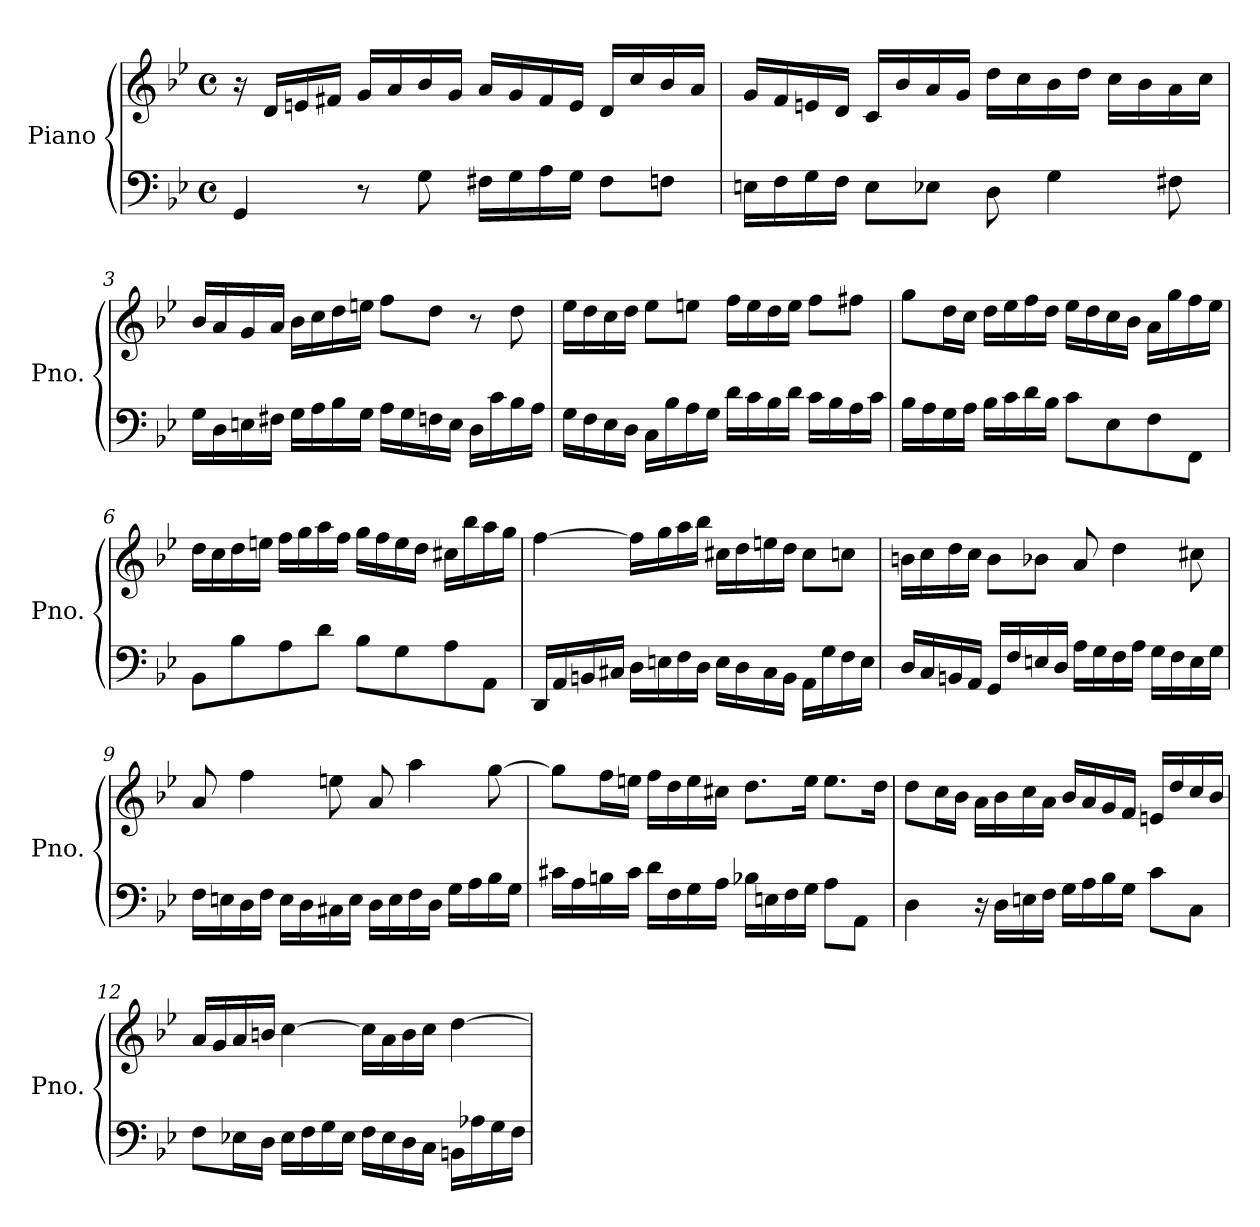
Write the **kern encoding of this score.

**kern	**kern
*part1	*part1
*staff2	*staff1
*I"Piano	*
*I'Pno.	*
*clefF4	*clefG2
*k[b-e-]	*k[b-e-]
*M4/4	*M4/4
*met(c)	*met(c)
*MM110	*MM110
=1	=1
4GG/	16r
.	16d/LL
.	16en/
.	16f#X/JJ
8r	16g/LL
.	16a/
8G\	16b-/
.	16g/JJ
16F#X\LL	16a/LL
16G\	16g/
16A\	16f#/
16G\JJ	16e/JJ
8F#\L	16d/LL
.	16cc/
8Fn\J	16b-/
.	16a/JJ
=2	=2
16En\LL	16g/LL
16F\	16f/
16G\	16en/
16F\JJ	16d/JJ
8E\L	16c/LL
.	16b-/
8E-X\J	16a/
.	16g/JJ
8D\	16dd\LL
.	16cc\
4G\	16b-\
.	16dd\JJ
.	16cc\LL
.	16b-\
8F#X\	16a\
.	16cc\JJ
=3	=3
16G\LL	16b-/LL
16D\	16a/
16En\	16g/
16F#X\JJ	16a/JJ
16G\LL	16b-\LL
16A\	16cc\
16B-\	16dd\
16G\JJ	16een\JJ
16A\LL	8ff\L
16G\	.
16Fn\	8dd\J
16E\JJ	.
16D\LL	8r
16c\	.
16B-\	8dd\
16A\JJ	.
!!LO:LB:g=z
=4	=4
16G\LL	16ee-\LL
16F\	16dd\
16E-\	16cc\
16D\JJ	16dd\JJ
16C\LL	8ee-\L
16B-\	.
16A\	8een\J
16G\JJ	.
16d\LL	16ff\LL
16c\	16ee\
16B-\	16dd\
16d\JJ	16ee\JJ
16c\LL	8ff\L
16B-\	.
16A\	8ff#X\J
16c\JJ	.
=5	=5
16B-\LL	8gg\L
16A\	.
16G\	16dd\L
16A\JJ	16cc\JJ
16B-\LL	16dd\LL
16c\	16ee-\
16d\	16ff\
16B-\JJ	16dd\JJ
8c\L	16ee-\LL
.	16dd\
8E-\	16cc\
.	16b-\JJ
8F\	16a\LL
.	16gg\
8FF\J	16ff\
.	16ee-\JJ
=6	=6
8BB-\L	16dd\LL
.	16cc\
8B-\	16dd\
.	16een\JJ
8A\	16ff\LL
.	16gg\
8d\J	16aa\
.	16ff\JJ
8B-\L	16gg\LL
.	16ff\
8G\	16ee\
.	16dd\JJ
8A\	16cc#X\LL
.	16bb-\
8AA\J	16aa\
.	16gg\JJ
=7	=7
16DD/LL	[4ff\
16AA/	.
16BBn/	.
16C#X/JJ	.
16D\LL	16ff\LL]
16En\	16gg\
16F\	16aa\
16D\JJ	16bb-\JJ
16E\LL	16cc#X\LL
16D\	16dd\
16C#\	16een\
16BB\JJ	16dd\JJ
16AA\LL	8cc#\L
16G\	.
16F\	8ccn\J
16E\JJ	.
!!LO:LB:g=z
=8	=8
16D/LL	16bn\LL
16C/	16cc\
16BBn/	16dd\
16AA/JJ	16cc\JJ
16GG/LL	8b\L
16F/	.
16En/	8b-X\J
16D/JJ	.
16A\LL	8a/
16G\	.
16F\	4dd\
16A\JJ	.
16G\LL	.
16F\	.
16E\	8cc#X\
16G\JJ	.
=9	=9
16F\LL	8a/
16En\	.
16D\	4ff\
16F\JJ	.
16E\LL	.
16D\	.
16C#X\	8een\
16E\JJ	.
16D\LL	8a/
16E\	.
16F\	4aa\
16D\JJ	.
16G\LL	.
16A\	.
16B-\	[8gg\
16G\JJ	.
=10	=10
16c#X\LL	8gg\L]
16A\	.
16Bn\	16ff\L
16c#\JJ	16een\JJ
16d\LL	16ff\LL
16F\	16dd\
16G\	16ee\
16A\JJ	16cc#X\JJ
16B-X\LL	8.dd\L
16En\	.
16F\	.
16G\JJ	16ee\Jk
8A\L	8.ee\L
8AA\J	.
.	16dd\Jk
=11	=11
4D\	8dd\L
.	16cc\L
.	16b-\JJ
16r	16a\LL
16D\LL	16b-\
16En\	16cc\
16F\JJ	16a\JJ
16G\LL	16b-/LL
16A\	16a/
16B-\	16g/
16G\JJ	16f/JJ
8c\L	16en/LL
.	16dd/
8C\J	16cc/
.	16b-/JJ
!!LO:LB:g=z
=12	=12
8F\L	16a/LL
.	16g/
16E-X\L	16a/
16D\JJ	16bn/JJ
16E-\LL	[4cc\
16F\	.
16G\	.
16E-\JJ	.
16F\LL	16cc\LL]
16E-\	16a\
16D\	16b\
16C\JJ	16cc\JJ
16BBn\LL	[4dd\
16A-X\	.
16G\	.
16F\JJ	.
=	=
*-	*-
